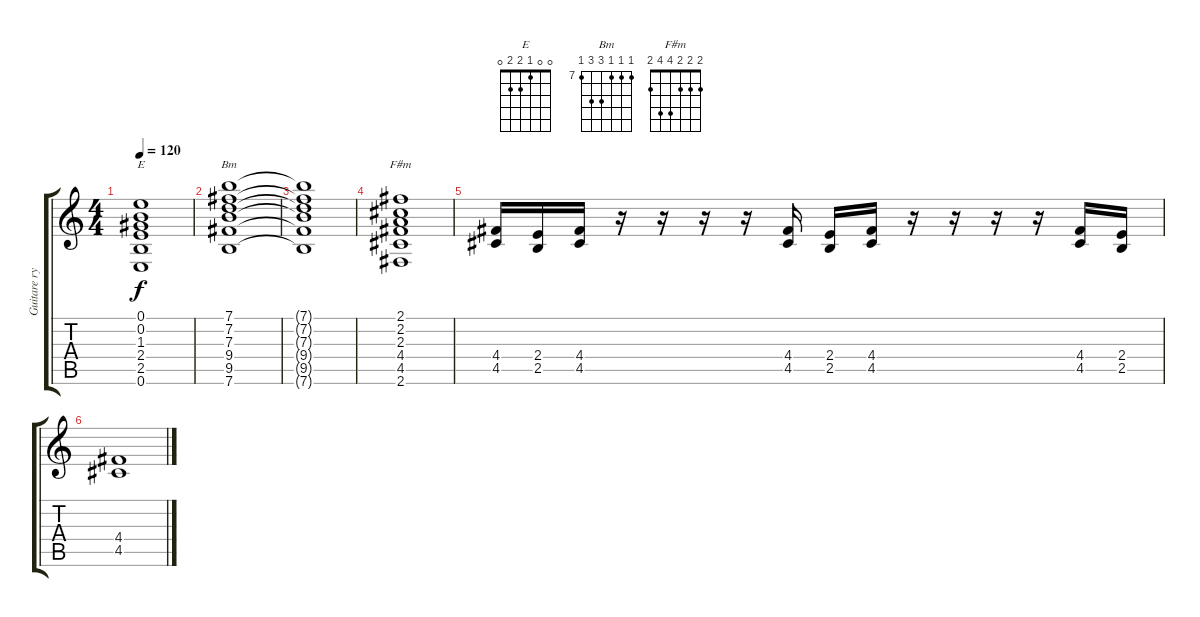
\track ("Guitare rythmique" "Guitare ry") {instrument distortionguitar}
\staff {score tabs}
\tuning (E4 B3 G3 D3 A2 E2) {hide}
\chord ("E" 0 0 1 2 2 0)
\chord ("Bm" 7 7 7 9 9 7) {firstfret 7}
\chord ("F#m" 2 2 2 4 4 2)
\ts (4 4)
\tempo 120
\clef g2
\ks c
(0.1 0.2 1.3 2.4 2.5 0.6).1{ch "E" dy f} |
(7.1 7.2 7.3 9.4 9.5 7.6).1{ch "Bm"} |
(7.1{t} 7.2{t} 7.3{t} 9.4{t} 9.5{t} 7.6{t}).1 |
(2.1 2.2 2.3 4.4 4.5 2.6).1{ch "F#m"} |
(4.4 4.5).16 (2.4 2.5).16 (4.4 4.5).16 r.16 r.16 r.16 r.16 (4.4 4.5).16 (2.4 2.5).16 (4.4 4.5).16 r.16 r.16 r.16 r.16 (4.4 4.5).16 (2.4 2.5).16 |
(4.4 4.5).1
